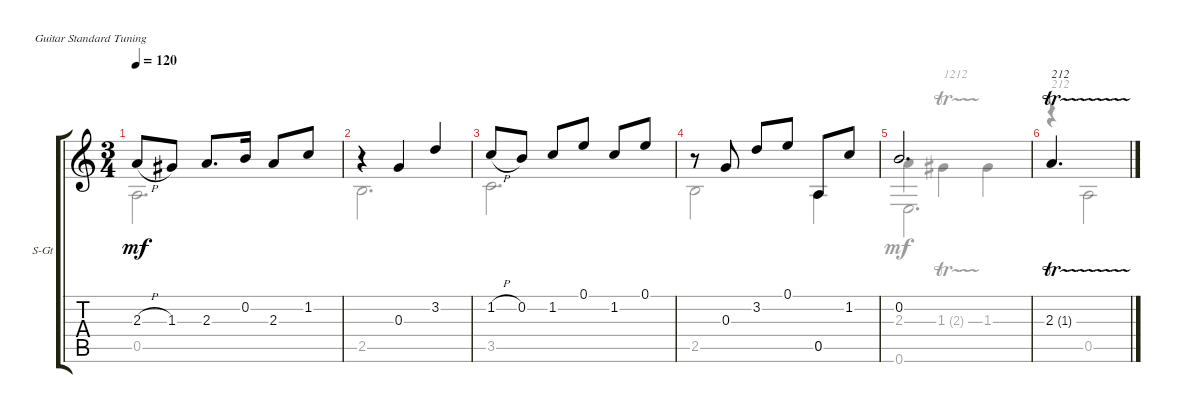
\defaultSystemsLayout 4
\bracketExtendMode groupsimilarinstruments
\firstSystemTrackNameOrientation horizontal
\otherSystemsTrackNameOrientation horizontal
\track ("Steel Guitar" "S-Gt") {instrument acousticguitarsteel}
\staff {score tabs}
\tuning (E4 B3 G3 D3 A2 E2)
\voice
\ts (3 4)
\tempo 120
\clef g2
\ks c
2.3{h}.8{dy mf} 1.3.8 2.3.8{d} 0.2.16 2.3.8 1.2.8 |
r.4 0.3.4 3.2.4 |
1.2{h}.8 0.2.8 1.2.8 0.1.8 1.2.8 0.1.8 |
r.8 0.3.8 3.2.8 0.1.8 0.5.8 1.2.8 |
0.2.2{d} |
2.3{tr (1 16)}.4{d txt "212"}
\voice
\clef g2
\ottava regular
\simile none
\ks c
0.5.2{d dy mf} |
2.5.2{d} |
3.5.2{d} |
2.5.2 0.5.4 |
0.6.2{d} |
r.4{txt "212"} 0.5.2
\voice
\clef g2
\ottava regular
\simile none
\ks c
|
|
|
|
2.3.4 1.3{tr (2 16)}.4{txt "1212"} 1.3.4 |
